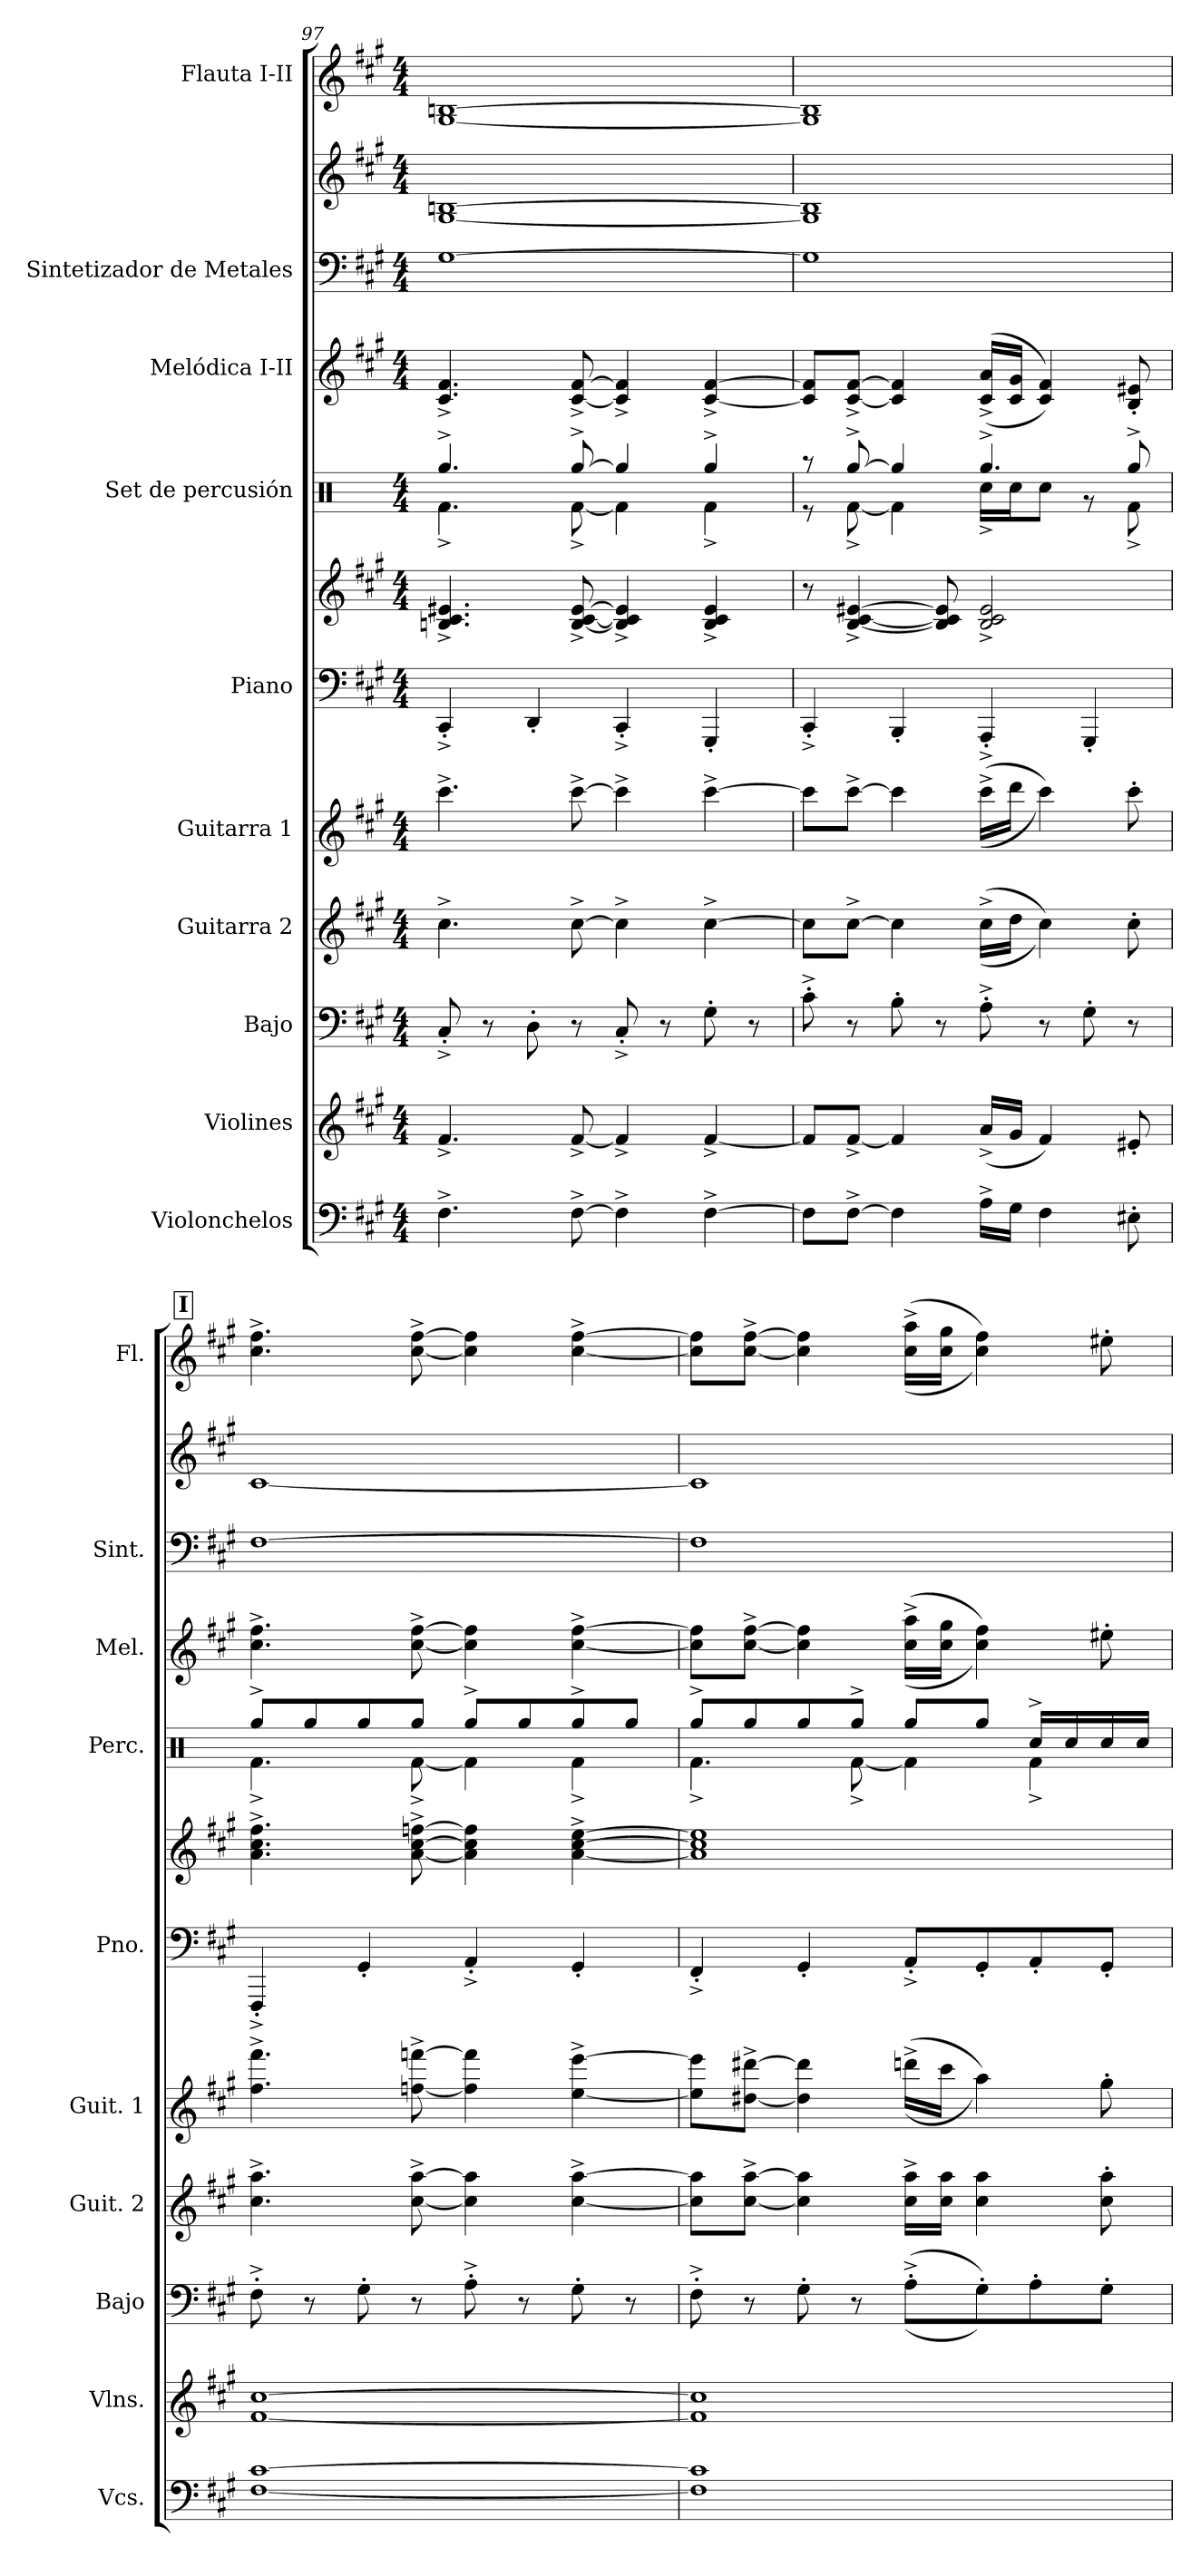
**kern	**kern	**kern	**kern	**kern	**kern	**kern	**kern	**kern	**kern	**kern	**kern
*part10	*part9	*part8	*part7	*part6	*part5	*part5	*part4	*part3	*part2	*part2	*part1
*staff12	*staff11	*staff10	*staff9	*staff8	*staff7	*staff6	*staff5	*staff4	*staff3	*staff2	*staff1
*I"Violonchelos	*I"Violines	*I"Bajo	*I"Guitarra 2	*I"Guitarra 1	*I"Piano	*	*I"Set de percusión	*I"Melódica I-II	*I"Sintetizador de Metales	*	*I"Flauta I-II
*I'Vcs.	*I'Vlns.	*I'Bajo	*I'Guit. 2	*I'Guit. 1	*I'Pno.	*	*I'Perc.	*I'Mel.	*I'Sint.	*	*I'Fl.
*clefF4	*clefG2	*clefF4	*clefG2	*clefG2	*clefF4	*clefG2	*clefX	*clefG2	*clefF4	*clefG2	*clefG2
*	*	*ITrd7c12	*ITrd7c12	*ITrd7c12	*	*	*	*	*	*	*
*k[f#c#g#]	*k[f#c#g#]	*k[f#c#g#]	*k[f#c#g#]	*k[f#c#g#]	*k[f#c#g#]	*k[f#c#g#]	*k[]	*k[f#c#g#]	*k[f#c#g#]	*k[f#c#g#]	*k[f#c#g#]
*A:	*A:	*	*	*	*A:	*A:	*	*A:	*A:	*A:	*A:
*M4/4	*M4/4	*M4/4	*M4/4	*M4/4	*M4/4	*M4/4	*M4/4	*M4/4	*M4/4	*M4/4	*M4/4
=97	=97	=97	=97	=97	=97	=97	=97	=97	=97	=97	=97
*	*	*	*	*	*	*	*^	*	*	*	*
4.F#^\	4.f#^/	8CC#'^/	4.c#^\	4.cc#^\	4CC#'^/	4.Bn/^ 4.c#/^ 4.e#X/^	4.Rgg^/	4.Rf^\	4.c#/^ 4.f#/^	[1G#	[1G# [1Bn	[1G# [1Bn
.	.	8r	.	.	.	.	.	.	.	.	.	.
.	.	8DD'\	.	.	4DD'/	.	.	.	.	.	.	.
[8F#^\	[8f#^/	8r	[8c#^\	[8cc#^\	.	[8B/^ [8c#/^ [8e#/^	[8Rgg^/	[8Rf^\	[8c#/^ [8f#/^	.	.	.
4F#^\]	4f#^/]	8CC#'^/	4c#^\]	4cc#^\]	4CC#'^/	4B/]^ 4c#/]^ 4e#/]^	4Rgg/]	4Rf\]	4c#/]^ 4f#/]^	.	.	.
.	.	8r	.	.	.	.	.	.	.	.	.	.
[4F#^\	[4f#^/	8GG#'\	[4c#^\	[4cc#^\	4GGG#'/	4B/^ 4c#/^ 4e#/^	4Rgg^/	4Rf^\	[4c#/^ [4f#/^	.	.	.
.	.	8r	.	.	.	.	.	.	.	.	.	.
!!LO:PB:g=z
=98	=98	=98	=98	=98	=98	=98	=98	=98	=98	=98	=98	=98
8F#\L]	8f#/L]	8C#'^\	8c#\L]	8cc#\L]	4CC#'^/	8r	8r	8r	8c#/] 8f#/]L	1G#]	1G#] 1B]	1G#] 1B]
[8F#^\J	[8f#^/J	8r	[8c#^\J	[8cc#^\J	.	[4B/^ [4c#/^ [4e#X/^	[8Rgg^/	[8Rf^\	[8c#/^ [8f#/^J	.	.	.
4F#\]	4f#/]	8BB'\	4c#\]	4cc#\]	4BBB'/	.	4Rgg/]	4Rf\]	4c#/] 4f#/]	.	.	.
.	.	8r	.	.	.	8B/] 8c#/] 8e#/]	.	.	.	.	.	.
16A^\LL	(16a^/LL	8AA'^\	((16c#^\LL	((16cc#^\LL	4AAA'^/	2B/^ 2c#/^ 2e#/^	4.Rgg^/	16Rcc^\LL	((16c#/^ 16a/^LL	.	.	.
16G#\JJ	16g#/JJ	.	16d\JJ	16dd\JJ	.	.	.	16Rcc\J	16c#/ 16g#/JJ	.	.	.
4F#\	4f#/)	8r	4c#\))	4cc#\))	.	.	.	8Rcc\J	4c#/ 4f#/))	.	.	.
.	.	8GG#'\	.	.	4GGG#'/	.	.	8r	.	.	.	.
8E#X'\	8e#X'/	8r	8c#'\	8cc#'\	.	.	8Rgg^/	8Rf^\	8B/' 8e#X/'	.	.	.
!!LO:REH:place=s1:a:B:fs=21.4259:t=I
=99	=99	=99	=99	=99	=99	=99	=99	=99	=99	=99	=99	=99
[1F# [1c#	[1f# [1cc#	8FF#'^\	4.c#\^ 4.a\^	4.f#\^ 4.ff#\^	4FFF#'^/	4.a\^ 4.cc#\^ 4.ff#\^	8Rgg^/L	4.Rf^\	4.cc#\^ 4.ff#\^	[1F#	[1c#	4.cc#\^ 4.ff#\^
.	.	8r	.	.	.	.	8Rgg/	.	.	.	.	.
.	.	8GG#'\	.	.	4GG#'/	.	8Rgg/	.	.	.	.	.
.	.	8r	[8c#\^ [8a\^	[8fn\^ [8ffn\^	.	[8a\^ [8cc#\^ [8ffn\^	8Rgg/J	[8Rf^\	[8cc#\^ [8ff#\^	.	.	[8cc#\^ [8ff#\^
.	.	8AA'^\	4c#\] 4a\]	4f\] 4ff\]	4AA'^/	4a\] 4cc#\] 4ff\]	8Rgg^/L	4Rf\]	4cc#\] 4ff#\]	.	.	4cc#\] 4ff#\]
.	.	8r	.	.	.	.	8Rgg/	.	.	.	.	.
.	.	8GG#'\	[4c#\^ [4a\^	[4e\^ [4ee\^	4GG#'/	[4a\^ [4cc#\^ [4ee\^	8Rgg^/	4Rf^\	[4cc#\^ [4ff#\^	.	.	[4cc#\^ [4ff#\^
.	.	8r	.	.	.	.	8Rgg/J	.	.	.	.	.
=100	=100	=100	=100	=100	=100	=100	=100	=100	=100	=100	=100	=100
1F#] 1c#]	1f#] 1cc#]	8FF#'^\	8c#\] 8a\]L	8e\] 8ee\]L	4FF#'^/	1a] 1cc#] 1ee]	8Rgg^/L	4.Rf^\	8cc#\] 8ff#\]L	1F#]	1c#]	8cc#\] 8ff#\]L
.	.	8r	[8c#\^ [8a\^J	[8d#X\^ [8dd#X\^J	.	.	8Rgg/	.	[8cc#\^ [8ff#\^J	.	.	[8cc#\^ [8ff#\^J
.	.	8GG#'\	4c#\] 4a\]	4d#\] 4dd#\]	4GG#'/	.	8Rgg/	.	4cc#\] 4ff#\]	.	.	4cc#\] 4ff#\]
.	.	8r	.	.	.	.	8Rgg^/J	[8Rf^\	.	.	.	.
.	.	((8AA'^\L	16c#\^ 16a\^LL	((16ddn^\LL	8AA'^/L	.	8Rgg/L	4Rf\]	((16cc#\^ 16aa\^LL	.	.	((16cc#\^ 16aa\^LL
.	.	.	16c#\ 16a\JJ	16cc#\JJ	.	.	.	.	16cc#\ 16gg#\JJ	.	.	16cc#\ 16gg#\JJ
.	.	8GG#'\))	4c#\ 4a\	4a\))	8GG#'/	.	8Rgg/J	.	4cc#\ 4ff#\))	.	.	4cc#\ 4ff#\))
.	.	8AA'\	.	.	8AA'/	.	16Rcc^/LL	4Rf^\	.	.	.	.
.	.	.	.	.	.	.	16Rcc/	.	.	.	.	.
.	.	8GG#'\J	8c#\' 8a\'	8g#'\	8GG#'/J	.	16Rcc/	.	8ee#X'\	.	.	8ee#X'\
.	.	.	.	.	.	.	16Rcc/JJ	.	.	.	.	.
*	*	*	*	*	*	*	*v	*v	*	*	*	*
=	=	=	=	=	=	=	=	=	=	=	=
*-	*-	*-	*-	*-	*-	*-	*-	*-	*-	*-	*-
